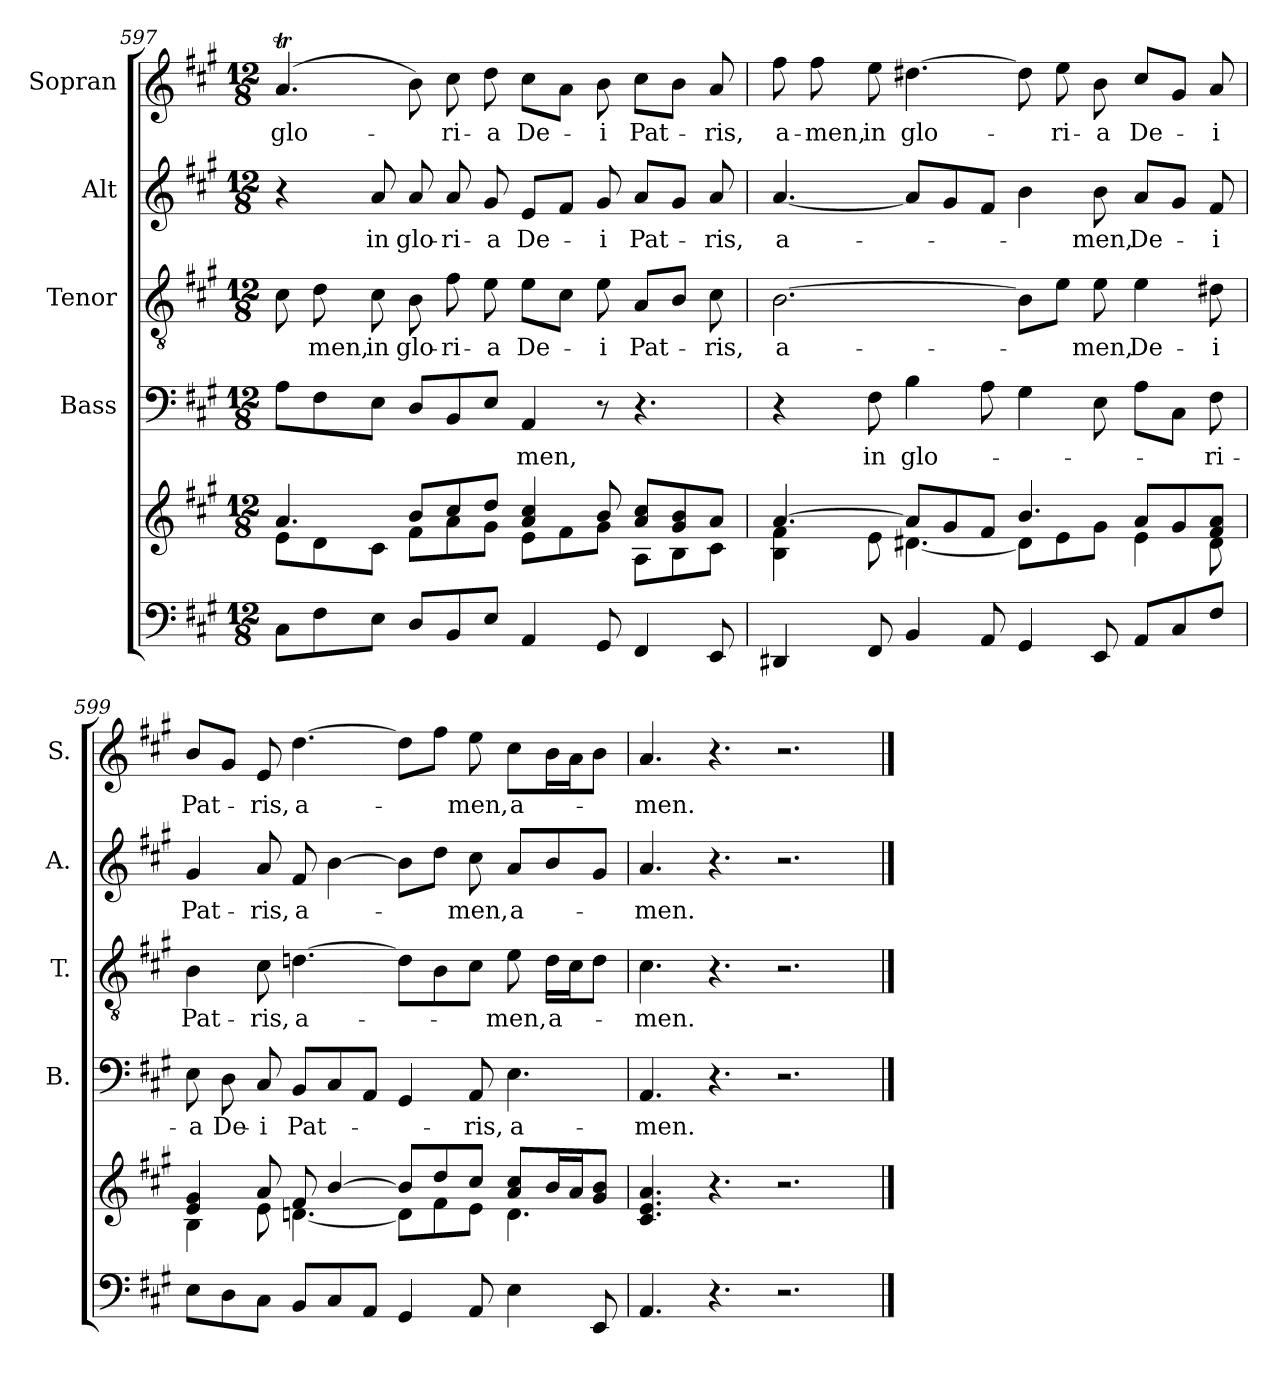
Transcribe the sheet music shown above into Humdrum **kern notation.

**kern	**kern	**kern	**text	**kern	**text	**kern	**text	**kern	**text
*part5	*part5	*part4	*part4	*part3	*part3	*part2	*part2	*part1	*part1
*staff6	*staff5	*staff4	*staff4	*staff3	*staff3	*staff2	*staff2	*staff1	*staff1
*	*	*I"Bass	*	*I"Tenor	*	*I"Alt	*	*I"Sopran	*
*	*	*I'B.	*	*I'T.	*	*I'A.	*	*I'S.	*
!!LO:LB:g=z
*clefF4	*clefG2	*clefF4	*	*clefGv2	*	*clefG2	*	*clefG2	*
*k[f#c#g#]	*k[f#c#g#]	*k[f#c#g#]	*	*k[f#c#g#]	*	*k[f#c#g#]	*	*k[f#c#g#]	*
*A:	*A:	*A:	*	*A:	*	*A:	*	*A:	*
*M12/8	*M12/8	*M12/8	*	*M12/8	*	*M12/8	*	*M12/8	*
=597	=597	=597	=597	=597	=597	=597	=597	=597	=597
*	*^	*	*	*	*	*	*	*	*
!	!	!	!	!	!	!	!	!	!	!LO:LY:b
8C#\L	4.a/	8e\L	8A\L	.	8c#\	.	4r	.	(4.aT/	glo-
!	!	!	!	!	!	!LO:LY:b	!	!	!	!
8F#\	.	8d\	8F#\	.	8d\	-men,	.	.	.	.
!	!	!	!	!	!	!LO:LY:b	!	!LO:LY:b	!	!
8E\J	.	8c#\J	8E\J	.	8c#\	in	8a/	in	.	.
!	!	!	!	!	!	!LO:LY:b	!	!LO:LY:b	!	!
8D/L	8b/L	8f#\L	8D/L	.	8B\	glo-	8a/	glo-	8b\)	.
!	!	!	!	!	!	!LO:LY:b	!	!LO:LY:b	!	!LO:LY:b
8BB/	8cc#/	8a\	8BB/	.	8f#\	-ri-	8a/	-ri-	8cc#\	-ri-
!	!	!	!	!	!	!LO:LY:b	!	!LO:LY:b	!	!LO:LY:b
8E/J	8dd/J	8g#\J	8E/J	.	8e\	-a	8g#/	-a	8dd\	-a
!	!	!	!	!LO:LY:b	!	!LO:LY:b	!	!LO:LY:b	!	!LO:LY:b
4AA/	4a/ 4cc#/	8e\L	4AA/	-men,	8e\L	De-	8e/L	De-	8cc#\L	De-
.	.	8f#\	.	.	8c#\J	.	8f#/J	.	8a\J	.
!	!	!	!	!	!	!LO:LY:b	!	!LO:LY:b	!	!LO:LY:b
8GG#/	8b/	8g#\J	8r	.	8e\	-i	8g#/	-i	8b\	-i
!	!	!	!	!	!	!LO:LY:b	!	!LO:LY:b	!	!LO:LY:b
4FF#/	8a/ 8cc#/L	8A\L	4.r	.	8A/L	Pat-	8a/L	Pat-	8cc#\L	Pat-
.	8g#/ 8b/	8B\	.	.	8B/J	.	8g#/J	.	8b\J	.
!	!	!	!	!	!	!LO:LY:b	!	!LO:LY:b	!	!LO:LY:b
8EE/	8a/J	8c#\J	.	.	8c#\	-ris,	8a/	-ris,	8a/	-ris,
=598	=598	=598	=598	=598	=598	=598	=598	=598	=598	=598
!	!	!	!	!	!	!LO:LY:b	!	!LO:LY:b	!	!LO:LY:b
4DD#X/	[>4.a/	4B\ 4f#\	4r	.	[2.B\	a-	[4.a/	a-	8ff#\	a-
!	!	!	!	!	!	!	!	!	!	!LO:LY:b
.	.	.	.	.	.	.	.	.	8ff#\	-men,
!	!	!	!	!LO:LY:b	!	!	!	!	!	!LO:LY:b
8FF#/	.	8e\	8F#\	in	.	.	.	.	8ee\	in
!	!	!	!	!LO:LY:b	!	!	!	!	!	!LO:LY:b
4BB/	8a/L]	[<4.d#X\	4B\	glo-	.	.	8a/L]	.	[4.dd#X\	glo-
.	8g#/	.	.	.	.	.	8g#/	.	.	.
8AA/	8f#/J	.	8A\	.	.	.	8f#/J	.	.	.
4GG#/	4.b/	8d#\L]	4G#\	.	8B\L]	.	4b\	.	8dd#\]	.
!	!	!	!	!	!	!	!	!	!	!LO:LY:b
.	.	8e\	.	.	8e\J	.	.	.	8ee\	-ri-
!	!	!	!	!	!	!LO:LY:b	!	!LO:LY:b	!	!LO:LY:b
8EE/	.	8g#\J	8E\	.	8e\	-men,	8b\	-men,	8b\	-a
!	!	!	!	!	!	!LO:LY:b	!	!LO:LY:b	!	!LO:LY:b
8AA/L	8a/L	4e\	8A\L	.	4e\	De-	8a/L	De-	8cc#/L	De-
8C#/	8g#/	.	8C#\J	.	.	.	8g#/J	.	8g#/J	.
!	!	!	!	!LO:LY:b	!	!LO:LY:b	!	!LO:LY:b	!	!LO:LY:b
8F#/J	8f#/ 8a/J	8d#\	8F#\	-ri-	8d#X\	-i	8f#/	-i	8a/	-i
!!LO:PB:g=z
=599	=599	=599	=599	=599	=599	=599	=599	=599	=599	=599
!	!	!	!	!LO:LY:b	!	!LO:LY:b	!	!LO:LY:b	!	!LO:LY:b
8E\L	4e/ 4g#/	4B\	8E\	-a	4B\	Pat-	4g#/	Pat-	8b/L	Pat-
!	!	!	!	!LO:LY:b	!	!	!	!	!	!
8D\	.	.	8D\	De-	.	.	.	.	8g#/J	.
!	!	!	!	!LO:LY:b	!	!LO:LY:b	!	!LO:LY:b	!	!LO:LY:b
8C#\J	8a/	8e\	8C#/	-i	8c#\	-ris,	8a/	-ris,	8e/	-ris,
!	!	!	!	!LO:LY:b	!	!LO:LY:b	!	!LO:LY:b	!	!LO:LY:b
8BB/L	8f#/	[<4.dn\	8BB/L	Pat-	[4.dn\	a-	8f#/	a-	[4.dd\	a-
8C#/	[>4b/	.	8C#/	.	.	.	[4b\	.	.	.
8AA/J	.	.	8AA/J	.	.	.	.	.	.	.
4GG#/	8b/L]	8d\L]	4GG#/	.	8d\L]	.	8b\L]	.	8dd\L]	.
.	8dd/	8f#\	.	.	8B\	.	8dd\J	.	8ff#\J	.
!	!	!	!	!LO:LY:b	!	!	!	!LO:LY:b	!	!LO:LY:b
8AA/	8cc#/J	8e\J	8AA/	-ris,	8c#\J	.	8cc#\	-men,	8ee\	-men,
!	!	!	!	!LO:LY:b	!	!LO:LY:b	!	!LO:LY:b	!	!LO:LY:b
4E\	8a/ 8cc#/L	4.d\	4.E\	a-	8e\	-men,	8a/L	a-	8cc#\L	a-
!	!	!	!	!	!	!LO:LY:b	!	!	!	!
.	16b/L	.	.	.	16d\LL	a-	8b/	.	16b\L	.
.	16a/J	.	.	.	16c#\J	.	.	.	16a\J	.
8EE/	8g#/ 8b/J	.	.	.	8d\J	.	8g#/J	.	8b\J	.
*	*v	*v	*	*	*	*	*	*	*	*
=600	=600	=600	=600	=600	=600	=600	=600	=600	=600
!	!	!	!LO:LY:b	!	!LO:LY:b	!	!LO:LY:b	!	!LO:LY:b
4.AA/	4.c#/ 4.e/ 4.a/	4.AA/	-men.	4.c#\	-men.	4.a/	-men.	4.a/	-men.
4.r	4.r	4.r	.	4.r	.	4.r	.	4.r	.
2.r	2.r	2.r	.	2.r	.	2.r	.	2.r	.
==	==	==	==	==	==	==	==	==	==
*-	*-	*-	*-	*-	*-	*-	*-	*-	*-
